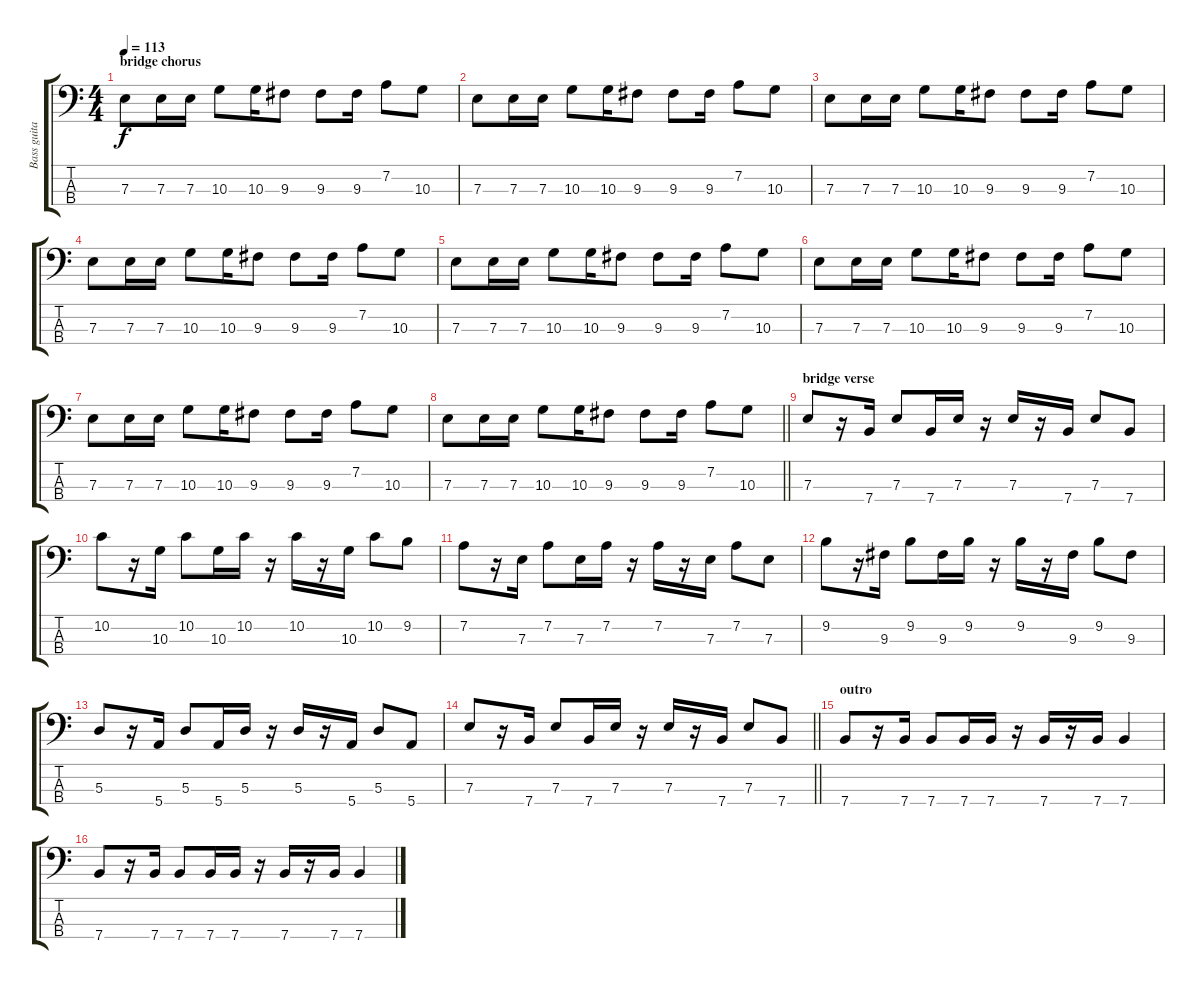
\track ("Bass guitar" "Bass guita") {instrument electricbassfinger}
\staff {score tabs}
\tuning (G2 D2 A1 E1) {hide}
\ts (4 4)
\section ("" "bridge chorus")
\tempo 113
\clef f4
\ks c
7.3.8{dy f} 7.3.16 7.3.16 10.3.8 10.3.16 9.3.8 9.3.8 9.3.16 7.2.8 10.3.8 |
7.3.8 7.3.16 7.3.16 10.3.8 10.3.16 9.3.8 9.3.8 9.3.16 7.2.8 10.3.8 |
7.3.8 7.3.16 7.3.16 10.3.8 10.3.16 9.3.8 9.3.8 9.3.16 7.2.8 10.3.8 |
7.3.8 7.3.16 7.3.16 10.3.8 10.3.16 9.3.8 9.3.8 9.3.16 7.2.8 10.3.8 |
7.3.8 7.3.16 7.3.16 10.3.8 10.3.16 9.3.8 9.3.8 9.3.16 7.2.8 10.3.8 |
7.3.8 7.3.16 7.3.16 10.3.8 10.3.16 9.3.8 9.3.8 9.3.16 7.2.8 10.3.8 |
7.3.8 7.3.16 7.3.16 10.3.8 10.3.16 9.3.8 9.3.8 9.3.16 7.2.8 10.3.8 |
\barLineRight lightlight
7.3.8 7.3.16 7.3.16 10.3.8 10.3.16 9.3.8 9.3.8 9.3.16 7.2.8 10.3.8 |
\section ("" "bridge verse")
7.3.8 r.16 7.4.16 7.3.8 7.4.16 7.3.16 r.16 7.3.16 r.16 7.4.16 7.3.8 7.4.8 |
10.2.8 r.16 10.3.16 10.2.8 10.3.16 10.2.16 r.16 10.2.16 r.16 10.3.16 10.2.8 9.2.8 |
7.2.8 r.16 7.3.16 7.2.8 7.3.16 7.2.16 r.16 7.2.16 r.16 7.3.16 7.2.8 7.3.8 |
9.2.8 r.16 9.3.16 9.2.8 9.3.16 9.2.16 r.16 9.2.16 r.16 9.3.16 9.2.8 9.3.8 |
5.3.8 r.16 5.4.16 5.3.8 5.4.16 5.3.16 r.16 5.3.16 r.16 5.4.16 5.3.8 5.4.8 |
\barLineRight lightlight
7.3.8 r.16 7.4.16 7.3.8 7.4.16 7.3.16 r.16 7.3.16 r.16 7.4.16 7.3.8 7.4.8 |
\section ("" "outro")
7.4.8 r.16 7.4.16 7.4.8 7.4.16 7.4.16 r.16 7.4.16 r.16 7.4.16 7.4.4 |
7.4.8 r.16 7.4.16 7.4.8 7.4.16 7.4.16 r.16 7.4.16 r.16 7.4.16 7.4.4
